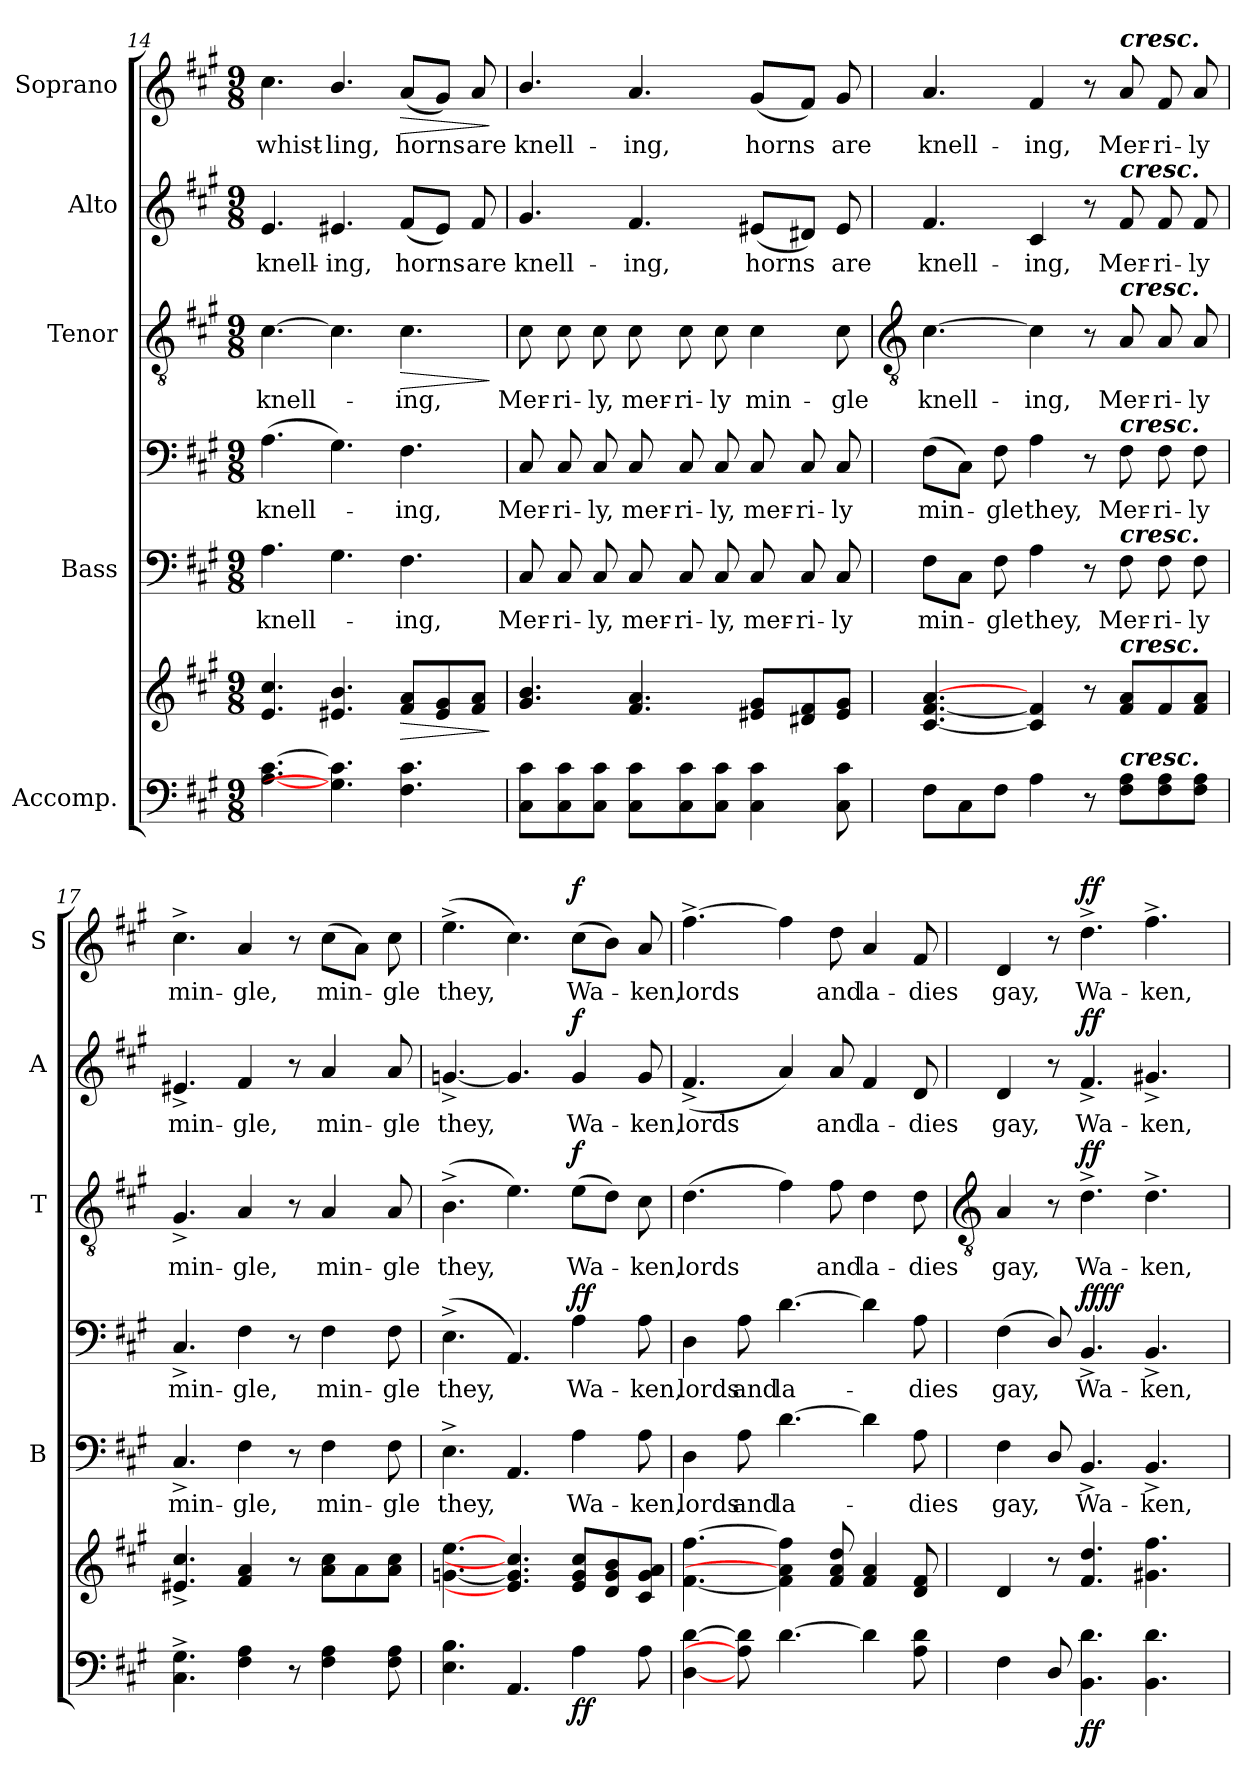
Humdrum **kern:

**kern	**kern	**dynam	**kern	**text	**kern	**text	**dynam	**kern	**text	**dynam	**kern	**text	**dynam	**kern	**text	**dynam
*part5	*part5	*part5	*part4	*part4	*part4	*part4	*part4	*part3	*part3	*part3	*part2	*part2	*part2	*part1	*part1	*part1
*staff7	*staff6	*staff6/7	*staff5	*staff5	*staff4	*staff4	*staff4/5	*staff3	*staff3	*staff3	*staff2	*staff2	*staff2	*staff1	*staff1	*staff1
*I"Accomp.	*	*	*I"Bass	*	*	*	*	*I"Tenor	*	*	*I"Alto	*	*	*I"Soprano	*	*
*	*	*	*I'B	*	*	*	*	*I'T	*	*	*I'A	*	*	*I'S	*	*
*clefF4	*clefG2	*	*	*	*clefF4	*	*	*clefGv2	*	*	*clefG2	*	*	*clefG2	*	*
*k[f#c#g#]	*k[f#c#g#]	*	*k[f#c#g#]	*	*k[f#c#g#]	*	*	*k[f#c#g#]	*	*	*k[f#c#g#]	*	*	*k[f#c#g#]	*	*
*A:	*A:	*	*A:	*	*A:	*	*	*A:	*	*	*A:	*	*	*A:	*	*
*M9/8	*M9/8	*	*M9/8	*	*M9/8	*	*	*M9/8	*	*	*M9/8	*	*	*M9/8	*	*
=14	=14	=14	=14	=14	=14	=14	=14	=14	=14	=14	=14	=14	=14	=14	=14	=14
!	!	!	!	!LO:LY:b	!	!LO:LY:b	!	!	!LO:LY:b	!	!	!LO:LY:b	!	!	!LO:LY:b	!
[4.A [4.c#	4.e 4.cc#	.	4.A	knell-	(>4.A	knell-	.	[4.c#	knell-	.	4.e	knell-	.	4.cc#	whist-	.
!	!	!	!	!	!	!	!	!	!	!	!	!LO:LY:b	!	!	!LO:LY:b	!
4.G#] 4.c#]	4.e#X/ 4.b/	.	4.G#	.	4.G#)	.	.	4.c#]	.	.	4.e#X	-ing,	.	4.b/	-ling,	.
!	!	!LO:HP:b	!	!LO:LY:b	!	!LO:LY:b	!	!	!LO:LY:b	!LO:HP:b	!	!LO:LY:b	!	!	!LO:LY:b	!LO:HP:b
4.F# 4.c#	8f# 8aL	>	4.F#	ing,	4.F#	ing,	.	4.c#	ing,	>	(<8f#L	horns	.	(<8aL	horns	>
.	8e# 8g#	.	.	.	.	.	.	.	.	.	8e#J)	.	.	8g#J)	.	.
!	!	!	!	!	!	!	!	!	!	!	!	!LO:LY:b	!	!	!LO:LY:b	!
.	8f# 8aJ	.	.	.	.	.	.	.	.	.	8f#	are	.	8a	are	.
.	.	]	.	.	.	.	.	.	.	]	.	.	.	.	.	]
=15	=15	=15	=15	=15	=15	=15	=15	=15	=15	=15	=15	=15	=15	=15	=15	=15
!	!	!	!	!LO:LY:b	!	!LO:LY:b	!	!	!LO:LY:b	!	!	!LO:LY:b	!	!	!LO:LY:b	!
8C# 8c#L	4.g#/ 4.b/	.	8C#	Mer-	8C#	Mer-	.	8c#	Mer-	.	4.g#	knell-	.	4.b/	knell-	.
!	!	!	!	!LO:LY:b	!	!LO:LY:b	!	!	!LO:LY:b	!	!	!	!	!	!	!
8C# 8c#	.	.	8C#	-ri-	8C#	-ri-	.	8c#	-ri-	.	.	.	.	.	.	.
!	!	!	!	!LO:LY:b	!	!LO:LY:b	!	!	!LO:LY:b	!	!	!	!	!	!	!
8C# 8c#J	.	.	8C#	-ly,	8C#	-ly,	.	8c#	-ly,	.	.	.	.	.	.	.
!	!	!	!	!LO:LY:b	!	!LO:LY:b	!	!	!LO:LY:b	!	!	!LO:LY:b	!	!	!LO:LY:b	!
8C# 8c#L	4.f# 4.a	.	8C#	mer-	8C#	mer-	.	8c#	mer-	.	4.f#	-ing,	.	4.a	-ing,	.
!	!	!	!	!LO:LY:b	!	!LO:LY:b	!	!	!LO:LY:b	!	!	!	!	!	!	!
8C# 8c#	.	.	8C#	-ri-	8C#	-ri-	.	8c#	-ri-	.	.	.	.	.	.	.
!	!	!	!	!LO:LY:b	!	!LO:LY:b	!	!	!LO:LY:b	!	!	!	!	!	!	!
8C# 8c#J	.	.	8C#	-ly,	8C#	-ly,	.	8c#	-ly	.	.	.	.	.	.	.
!	!	!	!	!LO:LY:b	!	!LO:LY:b	!	!	!LO:LY:b	!	!	!LO:LY:b	!	!	!LO:LY:b	!
4C# 4c#	8e#X 8g#L	.	8C#	mer-	8C#	mer-	.	4c#	min-	.	(<8e#XL	horns	.	(<8g#L	horns	.
!	!	!	!	!LO:LY:b	!	!LO:LY:b	!	!	!	!	!	!	!	!	!	!
.	8d#X 8f#	.	8C#	-ri-	8C#	-ri-	.	.	.	.	8d#XJ)	.	.	8f#J)	.	.
!	!	!	!	!LO:LY:b	!	!LO:LY:b	!	!	!LO:LY:b	!	!	!LO:LY:b	!	!	!LO:LY:b	!
8C# 8c#	8e# 8g#J	.	8C#	-ly	8C#	-ly	.	8c#	-gle	.	8e#	are	.	8g#	are	.
!!LO:LB:g=z
=16	=16	=16	=16	=16	=16	=16	=16	=16	=16	=16	=16	=16	=16	=16	=16	=16
*	*	*	*	*	*	*	*	*clefGv2	*	*	*	*	*	*	*	*
!	!	!	!	!LO:LY:b	!	!LO:LY:b	!	!	!LO:LY:b	!	!	!LO:LY:b	!	!	!LO:LY:b	!
8F#L	[4.c# [4.f# [4.a	.	8F#L	min-	(>8F#L	min-	.	[4.c#	knell-	.	4.f#	knell-	.	4.a	knell-	.
8C#	.	.	8C#J	.	8C#J)	.	.	.	.	.	.	.	.	.	.	.
!	!	!	!	!LO:LY:b	!	!LO:LY:b	!	!	!	!	!	!	!	!	!	!
8F#J	.	.	8F#	gle	8F#	gle	.	.	.	.	.	.	.	.	.	.
!	!	!	!	!LO:LY:b	!	!LO:LY:b	!	!	!LO:LY:b	!	!	!LO:LY:b	!	!	!LO:LY:b	!
4A	4c#] 4f#]	.	4A	they,	4A	they,	.	4c#]	-ing,	.	4c#	-ing,	.	4f#	-ing,	.
8r	8r	.	8r	.	8r	.	.	8r	.	.	8r	.	.	8r	.	.
!	!	!	!	!	!	!	!	!	!	!	!	!	!	!LO:TX:a:Bi:t=cresc.	!	!
!	!	!	!	!	!	!	!	!	!	!	!LO:TX:a:Bi:t=cresc.	!	!	!	!	!
!	!	!	!	!	!	!	!	!LO:TX:a:Bi:t=cresc.	!	!	!	!	!	!	!	!
!	!	!	!	!	!LO:TX:a:Bi:t=cresc.	!	!	!	!	!	!	!	!	!	!	!
!	!	!	!LO:TX:a:Bi:t=cresc.	!	!	!	!	!	!	!	!	!	!	!	!	!
!	!LO:TX:a:Bi:t=cresc.	!	!	!	!	!	!	!	!	!	!	!	!	!	!	!
!LO:TX:a:Bi:t=cresc.	!	!	!	!	!	!	!	!	!	!	!	!	!	!	!	!
!	!	!	!	!LO:LY:b	!	!LO:LY:b	!	!	!LO:LY:b	!	!	!LO:LY:b	!	!	!LO:LY:b	!
8F# 8AL	8f# 8aL	.	8F#	Mer-	8F#	Mer-	.	8A	Mer-	.	8f#	Mer-	.	8a	Mer-	.
!	!	!	!	!LO:LY:b	!	!LO:LY:b	!	!	!LO:LY:b	!	!	!LO:LY:b	!	!	!LO:LY:b	!
8F# 8A	8f#	.	8F#	-ri-	8F#	-ri-	.	8A	-ri-	.	8f#	-ri-	.	8f#	-ri-	.
!	!	!	!	!LO:LY:b	!	!LO:LY:b	!	!	!LO:LY:b	!	!	!LO:LY:b	!	!	!LO:LY:b	!
8F# 8AJ	8f# 8aJ	.	8F#	-ly	8F#	-ly	.	8A	-ly	.	8f#	-ly	.	8a	-ly	.
=17	=17	=17	=17	=17	=17	=17	=17	=17	=17	=17	=17	=17	=17	=17	=17	=17
!	!	!	!	!LO:LY:b	!	!LO:LY:b	!	!	!LO:LY:b	!	!	!LO:LY:b	!	!	!LO:LY:b	!
4.C#^ 4.G#^	4.e#X^ 4.cc#^	.	4.C#^	min-	4.C#^	min-	.	4.G#^	min-	.	4.e#X^	min-	.	4.cc#^	min-	.
!	!	!	!	!LO:LY:b	!	!LO:LY:b	!	!	!LO:LY:b	!	!	!LO:LY:b	!	!	!LO:LY:b	!
4F# 4A	4f# 4a	.	4F#	-gle,	4F#	-gle,	.	4A	-gle,	.	4f#	-gle,	.	4a	-gle,	.
8r	8r	.	8r	.	8r	.	.	8r	.	.	8r	.	.	8r	.	.
!	!	!	!	!LO:LY:b	!	!LO:LY:b	!	!	!LO:LY:b	!	!	!LO:LY:b	!	!	!LO:LY:b	!
4F# 4A	8a 8cc#L	.	4F#	min-	4F#	min-	.	4A	min-	.	4a	min-	.	(>8cc#L	min-	.
.	8a	.	.	.	.	.	.	.	.	.	.	.	.	8aJ)	.	.
!	!	!	!	!LO:LY:b	!	!LO:LY:b	!	!	!LO:LY:b	!	!	!LO:LY:b	!	!	!LO:LY:b	!
8F# 8A	8a 8cc#J	.	8F#	-gle	8F#	-gle	.	8A	-gle	.	8a	-gle	.	8cc#	gle	.
=18	=18	=18	=18	=18	=18	=18	=18	=18	=18	=18	=18	=18	=18	=18	=18	=18
!	!	!	!	!LO:LY:b	!	!LO:LY:b	!	!	!LO:LY:b	!	!	!LO:LY:b	!	!	!LO:LY:b	!
4.E 4.B	[4.gn [4.ee	.	4.E^	they,	(<4.E^	they,	.	(>4.B^	they,	.	[4.gn^	they,	.	(>4.ee^	they,	.
4.AA	4.e] 4.g] 4.cc#]	.	4.AA	.	4.AA)	.	.	4.e)	.	.	4.g]	.	.	4.cc#)	.	.
!	!	!LO:DY:b=2	!	!LO:LY:b	!	!LO:LY:b	!	!	!LO:LY:b	!	!	!LO:LY:b	!	!	!LO:LY:b	!
!	!	!LO:DY:n=1:b	!	!	!	!	!LO:DY:b=2	!	!	!	!	!	!	!	!	!
!	!	!	!	!	!	!	!LO:DY:n=1:b	!	!	!LO:DY:b	!	!	!LO:DY:b	!	!	!LO:DY:b
4A	8e/ 8g/ 8cc#/L	f f	4A	Wa-	4A	Wa-	f f	(>8eL	Wa-	f	4g	Wa-	f	(>8cc#L	Wa-	f
.	8d/ 8g/ 8b/	.	.	.	.	.	.	8dJ)	.	.	.	.	.	8bJ)	.	.
!	!	!	!	!LO:LY:b	!	!LO:LY:b	!	!	!LO:LY:b	!	!	!LO:LY:b	!	!	!LO:LY:b	!
8A	8c#/ 8g/ 8a/J	.	8A	-ken,	8A	-ken,	.	8c#	ken,	.	8g	-ken,	.	8a	ken,	.
=19	=19	=19	=19	=19	=19	=19	=19	=19	=19	=19	=19	=19	=19	=19	=19	=19
!	!	!	!	!LO:LY:b	!	!LO:LY:b	!	!	!LO:LY:b	!	!	!LO:LY:b	!	!	!LO:LY:b	!
[4D [4d	[4.f# [4.ff#	.	4D	lords	4D	lords	.	(>4.d	lords	.	(<4.f#^	lords	.	[4.ff#^	lords	.
!	!	!	!	!LO:LY:b	!	!LO:LY:b	!	!	!	!	!	!	!	!	!	!
8A] 8d]	.	.	8A	and	8A	and	.	.	.	.	.	.	.	.	.	.
!	!	!	!	!LO:LY:b	!	!LO:LY:b	!	!	!	!	!	!	!	!	!	!
[4.d	4f#] 4a] 4ff#]	.	[4.d	la-	[4.d	la-	.	4f#)	.	.	4a)	.	.	4ff#]	.	.
!	!	!	!	!	!	!	!	!	!LO:LY:b	!	!	!LO:LY:b	!	!	!LO:LY:b	!
.	8f# 8a 8dd	.	.	.	.	.	.	8f#	and	.	8a	and	.	8dd	and	.
!	!	!	!	!	!	!	!	!	!LO:LY:b	!	!	!LO:LY:b	!	!	!LO:LY:b	!
4d]	4f# 4a	.	4d]	.	4d]	.	.	4d	la-	.	4f#	la-	.	4a	la-	.
!	!	!	!	!LO:LY:b	!	!LO:LY:b	!	!	!LO:LY:b	!	!	!LO:LY:b	!	!	!LO:LY:b	!
8A 8d	8d 8f#	.	8A	dies	8A	dies	.	8d	-dies	.	8d	-dies	.	8f#	-dies	.
!!LO:LB:g=z
=20	=20	=20	=20	=20	=20	=20	=20	=20	=20	=20	=20	=20	=20	=20	=20	=20
*	*	*	*	*	*	*	*	*clefGv2	*	*	*	*	*	*	*	*
*	*^	*	*	*	*	*	*	*	*	*	*	*	*	*	*	*
!	!	!	!	!	!LO:LY:b	!	!LO:LY:b	!	!	!LO:LY:b	!	!	!LO:LY:b	!	!	!LO:LY:b	!
4F#	4d	1ryy	.	4F#	gay,	(<4F#	gay,	.	4A	gay,	.	4d	gay,	.	4d	gay,	.
8D/	8r	.	.	8D/	.	8D/)	.	.	8r	.	.	8r	.	.	8r	.	.
!	!	!	!LO:DY:b=2	!	!LO:LY:b	!	!LO:LY:b	!LO:DY:b=2	!	!LO:LY:b	!	!	!LO:LY:b	!	!	!LO:LY:b	!
!	!	!	!	!	!	!	!	!LO:DY:n=1:b	!	!	!LO:DY:b	!	!	!LO:DY:b	!	!	!LO:DY:b
4.BB 4.d	4.f# 4.dd	.	ff	4.BB^	Wa-	4.BB^	Wa-	ff ff	4.d^	Wa-	ff	4.f#^	Wa-	ff	4.dd^	Wa-	ff
!	!	!	!	!	!LO:LY:b	!	!LO:LY:b	!	!	!LO:LY:b	!	!	!LO:LY:b	!	!	!LO:LY:b	!
4.BB 4.d	4.g#X 4.ff#	.	.	4.BB^	-ken,	4.BB^	-ken,	.	4.d^	-ken,	.	4.g#X^	-ken,	.	4.ff#^	-ken,	.
.	.	8ryy	.	.	.	.	.	.	.	.	.	.	.	.	.	.	.
*	*v	*v	*	*	*	*	*	*	*	*	*	*	*	*	*	*	*
=	=	=	=	=	=	=	=	=	=	=	=	=	=	=	=	=
*-	*-	*-	*-	*-	*-	*-	*-	*-	*-	*-	*-	*-	*-	*-	*-	*-
